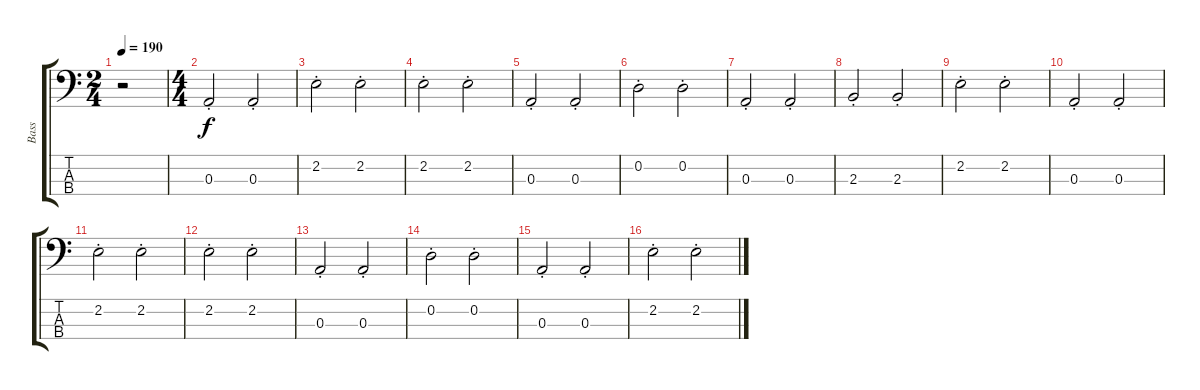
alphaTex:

\track ("Bass" "Bass") {instrument electricbassfinger}
\staff {score tabs}
\tuning (G2 D2 A1 E1) {hide}
\ts (2 4)
\tempo 190
\clef f4
\ks c
r.2{dy f instrument electricbassfinger} |
\ts (4 4)
0.3{st}.2 0.3{st}.2 |
2.2{st}.2 2.2{st}.2 |
2.2{st}.2 2.2{st}.2 |
0.3{st}.2 0.3{st}.2 |
0.2{st}.2 0.2{st}.2 |
0.3{st}.2 0.3{st}.2 |
2.3{st}.2 2.3{st}.2 |
2.2{st}.2 2.2{st}.2 |
0.3{st}.2 0.3{st}.2 |
2.2{st}.2 2.2{st}.2 |
2.2{st}.2 2.2{st}.2 |
0.3{st}.2 0.3{st}.2 |
0.2{st}.2 0.2{st}.2 |
0.3{st}.2 0.3{st}.2 |
2.2{st}.2 2.2{st}.2
